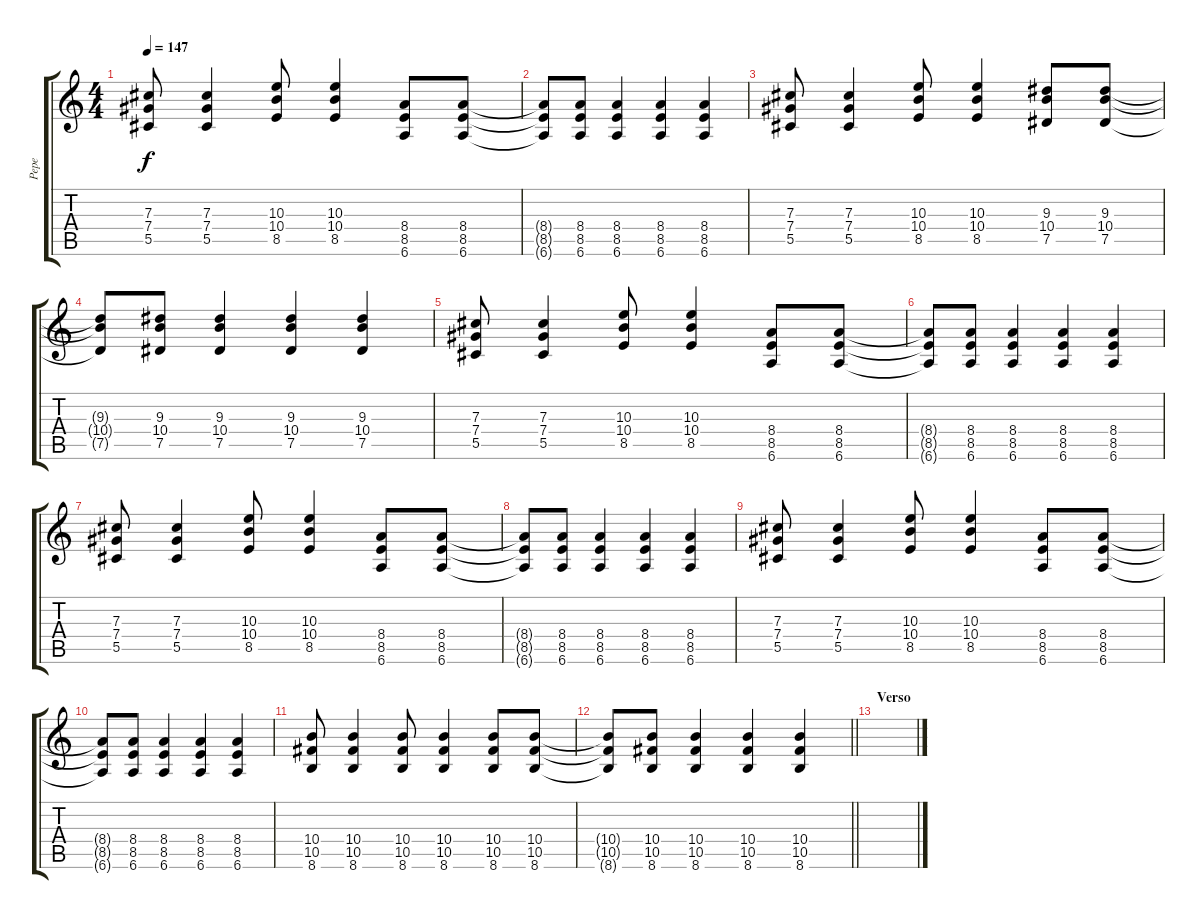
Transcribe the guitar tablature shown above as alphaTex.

\track ("Pepe" "Pepe") {instrument distortionguitar}
\staff {score tabs}
\tuning (Eb4 Bb3 Gb3 Db3 Ab2 Eb2) {hide}
\ts (4 4)
\tempo 147
\clef g2
\ks c
(7.3 7.4 5.5).8{dy f} (7.3 7.4 5.5).4 (10.3 10.4 8.5).8 (10.3 10.4 8.5).4 (8.4 8.5 6.6).8 (8.4 8.5 6.6).8 |
(8.4{t} 8.5{t} 6.6{t}).8 (8.4 8.5 6.6).8 (8.4 8.5 6.6).4 (8.4 8.5 6.6).4 (8.4 8.5 6.6).4 |
(7.3 7.4 5.5).8 (7.3 7.4 5.5).4 (10.3 10.4 8.5).8 (10.3 10.4 8.5).4 (9.3 10.4 7.5).8 (9.3 10.4 7.5).8 |
(9.3{t} 10.4{t} 7.5{t}).8 (9.3 10.4 7.5).8 (9.3 10.4 7.5).4 (9.3 10.4 7.5).4 (9.3 10.4 7.5).4 |
(7.3 7.4 5.5).8 (7.3 7.4 5.5).4 (10.3 10.4 8.5).8 (10.3 10.4 8.5).4 (8.4 8.5 6.6).8 (8.4 8.5 6.6).8 |
(8.4{t} 8.5{t} 6.6{t}).8 (8.4 8.5 6.6).8 (8.4 8.5 6.6).4 (8.4 8.5 6.6).4 (8.4 8.5 6.6).4 |
(7.3 7.4 5.5).8 (7.3 7.4 5.5).4 (10.3 10.4 8.5).8 (10.3 10.4 8.5).4 (8.4 8.5 6.6).8 (8.4 8.5 6.6).8 |
(8.4{t} 8.5{t} 6.6{t}).8 (8.4 8.5 6.6).8 (8.4 8.5 6.6).4 (8.4 8.5 6.6).4 (8.4 8.5 6.6).4 |
(7.3 7.4 5.5).8 (7.3 7.4 5.5).4 (10.3 10.4 8.5).8 (10.3 10.4 8.5).4 (8.4 8.5 6.6).8 (8.4 8.5 6.6).8 |
(8.4{t} 8.5{t} 6.6{t}).8 (8.4 8.5 6.6).8 (8.4 8.5 6.6).4 (8.4 8.5 6.6).4 (8.4 8.5 6.6).4 |
(10.4 10.5 8.6).8 (10.4 10.5 8.6).4 (10.4 10.5 8.6).8 (10.4 10.5 8.6).4 (10.4 10.5 8.6).8 (10.4 10.5 8.6).8 |
\barLineRight lightlight
(10.4{t} 10.5{t} 8.6{t}).8 (10.4 10.5 8.6).8 (10.4 10.5 8.6).4 (10.4 10.5 8.6).4 (10.4 10.5 8.6).4 |
\section ("" "Verso")
